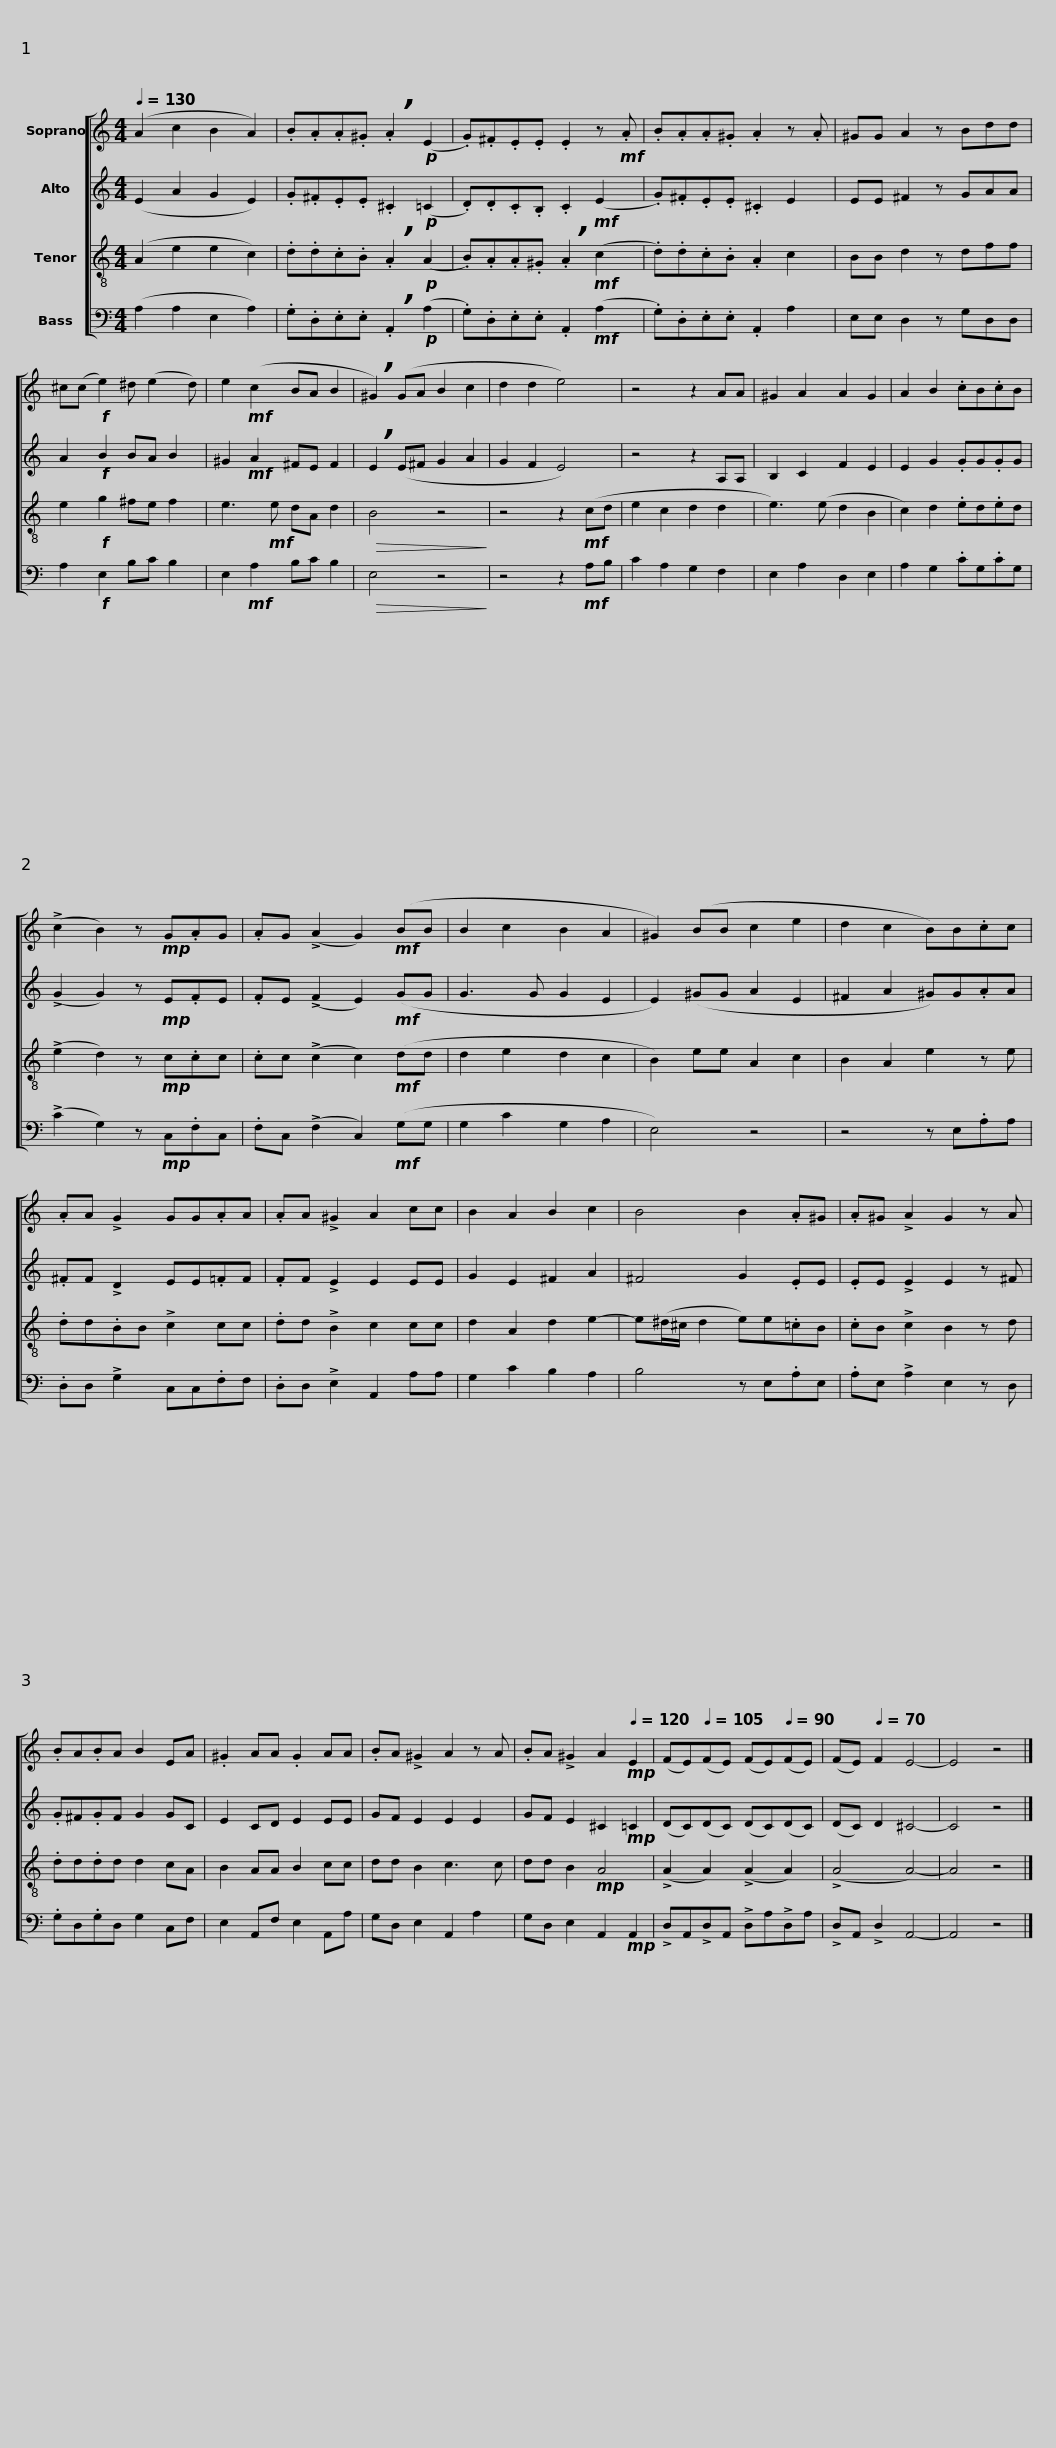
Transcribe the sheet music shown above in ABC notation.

X:1
%%score [ 1 2 3 4 ]
L:1/8
Q:1/4=130
M:4/4
I:linebreak $
K:C
V:1 treble
V:2 treble
V:3 treble-8
V:4 bass
V:1
 (A2 c2 B2 A2) | .B.A.A.^G !breath!.A2!p! (E2 | .G).^F.E.E .E2 z!mf! .A | .B.A.A.^G .A2 z .A |$ ^GG A2 z Bdd | %5
 ^c(c!f! e2) ^d (e2 d) | e2!mf! (c2 BA B2 | !breath!^G2) (GA B2 c2 | d2 d2 e4) | z4 z2 AA |$ %10
 ^G2 A2 A2 G2 | A2 B2 .cB.cB | (!>!c2 B2) z!mp! G.AG | .AG (!>!A2 G2)!mf! (BB | B2 c2 B2 A2 | %15
 ^G2) (BB c2 e2 | d2 c2 B)B.cc |$ .AA !>!G2 GG.AA | .AA !>!^G2 A2 cc | B2 A2 B2 c2 | %20
 B4 B2 .A^G | .A^G !>!A2 G2 z A |$ .BA.BA B2 EA | .^G2 AA .G2 AA | .BA !>!^G2 A2 z A | %25
 .BA !>!^G2 A2[Q:1/4=120]!mp! E2 | (FE)[Q:1/4=105](FE) (FE)[Q:1/4=90](FE) | (FE)[Q:1/4=70] F2 E4- |$ E4 z4 |] %29
V:2
 (E2 A2 G2 E2) | .G.^F.E.E .^C2!p! (=C2 | .D).D.C.B, .C2!mf! (E2 | .G).^F.E.E .^C2 E2 |$ EE ^F2 z GAA | %5
 A2!f! B2 BA B2 | ^G2!mf! A2 ^FE F2 | !breath!E2 (E^F G2 A2 | G2 F2 E4) | z4 z2 A,A, |$ %10
 B,2 C2 F2 E2 | E2 G2 .GG.GG | (!>!G2 G2) z!mp! E.FE | .FE (!>!F2 E2)!mf! (GG | G3 G G2 E2 | %15
 E2) (^GG A2 E2 | ^F2 A2 ^G)G.AA |$ .^FF !>!D2 EE.=FF | .FF !>!E2 E2 EE | G2 E2 ^F2 A2 | %20
 ^F4 G2 .EE | .EE !>!E2 E2 z ^F |$ .G^F.GF G2 GC | E2 CD E2 EE | GF E2 E2 E2 | %25
 GF E2 ^C2!mp! =C2 | (DC)(DC) (DC)(DC) | (DC) D2 ^C4- |$ C4 z4 |] %29
V:3
 (A2 e2 e2 c2) | .d.d.c.B !breath!.A2!p! (A2 | .B).A.A.^G !breath!.A2!mf! (c2 | .d).d.c.B .A2 c2 |$ BB d2 z dff | %5
 e2!f! g2 ^fe f2 | e3!mf! e dA d2 |!>(! B4 z4!>)! | z4 z2!mf! (cd | e2 c2 d2 d2 |$ %10
 e3) (e d2 B2 | c2) d2 .ed.ed | (!>!e2 d2) z!mp! c.cc | .cc (!>!c2 c2)!mf! (dd | d2 e2 d2 c2 | %15
 B2) ee A2 c2 | B2 A2 e2 z e |$ .dd.BB !>!c2 cc | .dd !>!B2 c2 cc | d2 A2 d2 e2- | %20
 e(^d/^c/ d2 e)e.=cB | .cB !>!c2 B2 z d |$ .dd.dd d2 cA | B2 AA B2 cc | dd B2 c3 c | %25
 dd B2!mp! A4 | (!>!A2 A2) (!>!A2 A2) | (!>!A4 A4-) |$ A4 z4 |] %29
V:4
 (A,2 A,2 E,2 A,2) | .G,.D,.E,.E, !breath!.A,,2!p! (A,2 | .G,).D,.E,.E, .A,,2!mf! (A,2 | .G,).D,.E,.E, .A,,2 A,2 |$ E,E, D,2 z G,D,D, | %5
 A,2!f! E,2 B,C B,2 | E,2!mf! A,2 B,C B,2 |!>(! E,4 z4!>)! | z4 z2!mf! A,B, | C2 A,2 G,2 F,2 |$ %10
 E,2 A,2 D,2 E,2 | A,2 G,2 .CG,.CG, | (!>!C2 G,2) z!mp! C,.F,C, | .F,C, (!>!F,2 C,2)!mf! (G,G, | G,2 C2 G,2 A,2 | %15
 E,4) z4 | z4 z E,.A,A, |$ .D,D, !>!G,2 C,C,.F,F, | .D,D, !>!E,2 A,,2 A,A, | G,2 C2 B,2 A,2 | %20
 B,4 z E,.A,E, | .A,E, !>!A,2 E,2 z D, |$ .G,D,.G,D, G,2 C,F, | E,2 A,,F, E,2 A,,A, | G,D, E,2 A,,2 A,2 | %25
 G,D, E,2 A,,2!mp! A,,2 | !>!D,A,,!>!D,A,, !>!D,A,!>!D,A, | !>!D,A,, !>!D,2 A,,4- |$ A,,4 z4 |] %29
